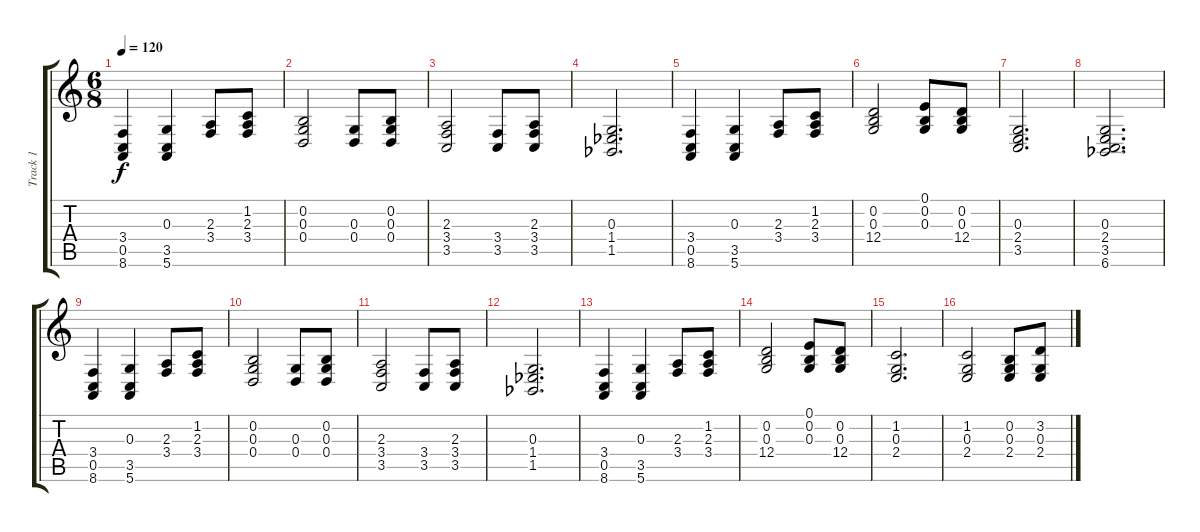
\track ("Track 1" "Track 1") {instrument acousticgrandpiano}
\staff {score tabs}
\tuning (E4 B3 G3 D3 A2 E2) {hide}
\ts (6 8)
\tempo 120
\clef g2
\ks c
(3.4 0.5 8.6).4{dy f} (0.3 3.5 5.6).4 (2.3 3.4).8 (1.2 2.3 3.4).8 |
(0.2 0.3 0.4).2 (0.3 0.4).8 (0.2 0.3 0.4).8 |
(2.3 3.4 3.5).2 (3.4 3.5).8 (2.3 3.4 3.5).8 |
(0.3 1.4{acc b} 1.5{acc b}).2{d} |
(3.4 0.5 8.6).4 (0.3 3.5 5.6).4 (2.3 3.4).8 (1.2 2.3 3.4).8 |
(0.2 0.3 12.4).2 (0.1 0.2 0.3).8 (0.2 0.3 12.4).8 |
(0.3 2.4 3.5).2{d} |
(0.3 2.4 3.5 6.6{acc b}).2{d} |
(3.4 0.5 8.6).4 (0.3 3.5 5.6).4 (2.3 3.4).8 (1.2 2.3 3.4).8 |
(0.2 0.3 0.4).2 (0.3 0.4).8 (0.2 0.3 0.4).8 |
(2.3 3.4 3.5).2 (3.4 3.5).8 (2.3 3.4 3.5).8 |
(0.3 1.4{acc b} 1.5{acc b}).2{d} |
(3.4 0.5 8.6).4 (0.3 3.5 5.6).4 (2.3 3.4).8 (1.2 2.3 3.4).8 |
(0.2 0.3 12.4).2 (0.1 0.2 0.3).8 (0.2 0.3 12.4).8 |
(1.2 0.3 2.4).2{d} |
(1.2 0.3 2.4).2 (0.2 0.3 2.4).8 (3.2 0.3 2.4).8
